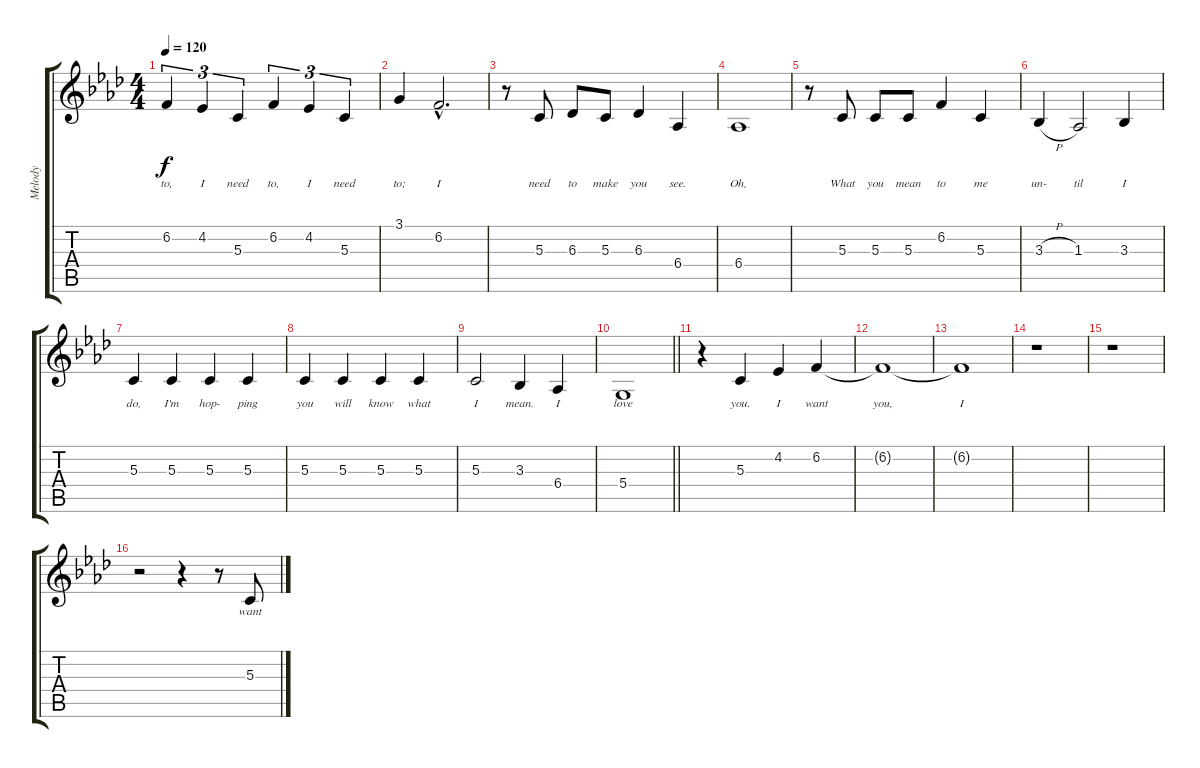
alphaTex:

\track ("Melody" "Melody") {instrument clarinet}
\staff {score tabs}
\tuning (E4 B3 G3 D3 A2 E2) {hide}
\ts (4 4)
\tempo 120
\clef g2
\ks ab
6.2.4{tu (3 2) lyrics (0 "to,") lyrics (1 "") lyrics (2 "") lyrics (3 "") lyrics (4 "") dy f} 4.2.4{tu (3 2) lyrics (0 "I") lyrics (1 "") lyrics (2 "") lyrics (3 "") lyrics (4 "")} 5.3.4{tu (3 2) lyrics (0 "need") lyrics (1 "") lyrics (2 "") lyrics (3 "") lyrics (4 "")} 6.2.4{tu (3 2) lyrics (0 "to,") lyrics (1 "") lyrics (2 "") lyrics (3 "") lyrics (4 "")} 4.2.4{tu (3 2) lyrics (0 "I") lyrics (1 "") lyrics (2 "") lyrics (3 "") lyrics (4 "")} 5.3.4{tu (3 2) lyrics (0 "need") lyrics (1 "") lyrics (2 "") lyrics (3 "") lyrics (4 "")} |
3.1.4{lyrics (0 "to;") lyrics (1 "") lyrics (2 "") lyrics (3 "") lyrics (4 "")} 6.2{hac}.2{d lyrics (0 "I") lyrics (1 "") lyrics (2 "") lyrics (3 "") lyrics (4 "")} |
r.8 5.3.8{lyrics (0 "need") lyrics (1 "") lyrics (2 "") lyrics (3 "") lyrics (4 "")} 6.3.8{lyrics (0 "to") lyrics (1 "") lyrics (2 "") lyrics (3 "") lyrics (4 "")} 5.3.8{lyrics (0 "make") lyrics (1 "") lyrics (2 "") lyrics (3 "") lyrics (4 "")} 6.3.4{lyrics (0 "you") lyrics (1 "") lyrics (2 "") lyrics (3 "") lyrics (4 "")} 6.4.4{lyrics (0 "see.") lyrics (1 "") lyrics (2 "") lyrics (3 "") lyrics (4 "")} |
6.4.1{lyrics (0 "Oh,") lyrics (1 "") lyrics (2 "") lyrics (3 "") lyrics (4 "")} |
r.8 5.3.8{lyrics (0 "What") lyrics (1 "") lyrics (2 "") lyrics (3 "") lyrics (4 "")} 5.3.8{lyrics (0 "you") lyrics (1 "") lyrics (2 "") lyrics (3 "") lyrics (4 "")} 5.3.8{lyrics (0 "mean") lyrics (1 "") lyrics (2 "") lyrics (3 "") lyrics (4 "")} 6.2.4{lyrics (0 "to") lyrics (1 "") lyrics (2 "") lyrics (3 "") lyrics (4 "")} 5.3.4{lyrics (0 "me") lyrics (1 "") lyrics (2 "") lyrics (3 "") lyrics (4 "")} |
3.3{h}.4{lyrics (0 "un-") lyrics (1 "") lyrics (2 "") lyrics (3 "") lyrics (4 "")} 1.3.2{lyrics (0 "til") lyrics (1 "") lyrics (2 "") lyrics (3 "") lyrics (4 "")} 3.3.4{lyrics (0 "I") lyrics (1 "") lyrics (2 "") lyrics (3 "") lyrics (4 "")} |
5.3.4{lyrics (0 "do,") lyrics (1 "") lyrics (2 "") lyrics (3 "") lyrics (4 "")} 5.3.4{lyrics (0 "I'm") lyrics (1 "") lyrics (2 "") lyrics (3 "") lyrics (4 "")} 5.3.4{lyrics (0 "hop-") lyrics (1 "") lyrics (2 "") lyrics (3 "") lyrics (4 "")} 5.3.4{lyrics (0 "ping") lyrics (1 "") lyrics (2 "") lyrics (3 "") lyrics (4 "")} |
5.3.4{lyrics (0 "you") lyrics (1 "") lyrics (2 "") lyrics (3 "") lyrics (4 "")} 5.3.4{lyrics (0 "will") lyrics (1 "") lyrics (2 "") lyrics (3 "") lyrics (4 "")} 5.3.4{lyrics (0 "know") lyrics (1 "") lyrics (2 "") lyrics (3 "") lyrics (4 "")} 5.3.4{lyrics (0 "what") lyrics (1 "") lyrics (2 "") lyrics (3 "") lyrics (4 "")} |
5.3.2{lyrics (0 "I") lyrics (1 "") lyrics (2 "") lyrics (3 "") lyrics (4 "")} 3.3.4{lyrics (0 "mean.") lyrics (1 "") lyrics (2 "") lyrics (3 "") lyrics (4 "")} 6.4.4{lyrics (0 "I") lyrics (1 "") lyrics (2 "") lyrics (3 "") lyrics (4 "")} |
\barLineRight lightlight
5.4.1{lyrics (0 "love") lyrics (1 "") lyrics (2 "") lyrics (3 "") lyrics (4 "")} |
r.4 5.3.4{lyrics (0 "you.") lyrics (1 "") lyrics (2 "") lyrics (3 "") lyrics (4 "")} 4.2.4{lyrics (0 "I") lyrics (1 "") lyrics (2 "") lyrics (3 "") lyrics (4 "")} 6.2.4{lyrics (0 "want") lyrics (1 "") lyrics (2 "") lyrics (3 "") lyrics (4 "")} |
6.2{t}.1{lyrics (0 "you,") lyrics (1 "") lyrics (2 "") lyrics (3 "") lyrics (4 "")} |
6.2{t}.1{lyrics (0 "I") lyrics (1 "") lyrics (2 "") lyrics (3 "") lyrics (4 "")} |
r.1 |
r.1 |
r.2 r.4 r.8 5.3.8{lyrics (0 "want") lyrics (1 "") lyrics (2 "") lyrics (3 "") lyrics (4 "")}
